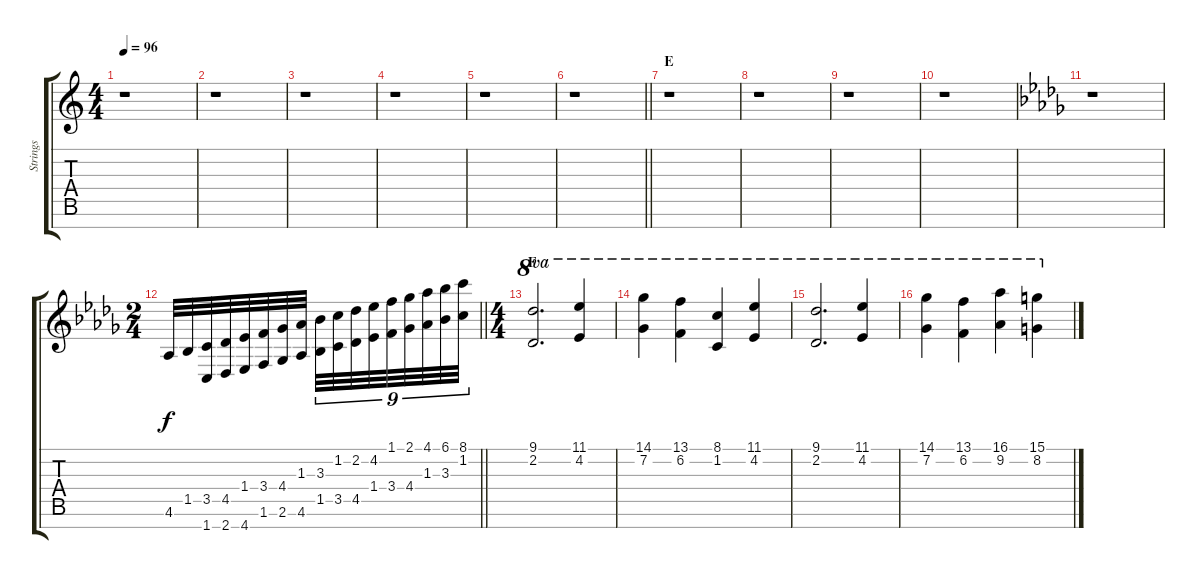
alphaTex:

\track ("Strings" "Strings") {instrument stringensemble1}
\staff {score tabs}
\tuning (E5 B4 G4 D4 A3 E3 B2) {hide}
\ts (4 4)
\tempo 96
\clef g2
\ks c
r.1{dy f} |
r.1 |
r.1 |
r.1 |
r.1 |
\barLineRight lightlight
r.1 |
\section ("" "E")
r.1 |
r.1 |
r.1 |
r.1 |
\ks db
r.1 |
\ts (2 4)
\barLineRight lightlight
4.6.32 1.5.32 (3.5 1.7).32 (4.5 2.7).32 (1.4 4.7).32 (3.4 1.6).32 (4.4 2.6).32 (1.3 4.6).32 (3.3 1.5).32{tu (9 8)} (1.2 3.5).32{tu (9 8)} (2.2 4.5).32{tu (9 8)} (4.2 1.4).32{tu (9 8)} (1.1 3.4).32{tu (9 8)} (2.1 4.4).32{tu (9 8)} (4.1 1.3).32{tu (9 8)} (6.1 3.3).32{tu (9 8)} (8.1 1.2).32{tu (9 8)} |
\ts (4 4)
\section ("" "F")
(9.1 2.2).2{d ot 8va} (11.1 4.2).4{ot 8va} |
(14.1 7.2).4{ot 8va} (13.1 6.2).4{ot 8va} (8.1 1.2).4{ot 8va} (11.1 4.2).4{ot 8va} |
(9.1 2.2).2{d ot 8va} (11.1 4.2).4{ot 8va} |
(14.1 7.2).4{ot 8va} (13.1 6.2).4{ot 8va} (16.1 9.2).4{ot 8va} (15.1 8.2).4{ot 8va}
